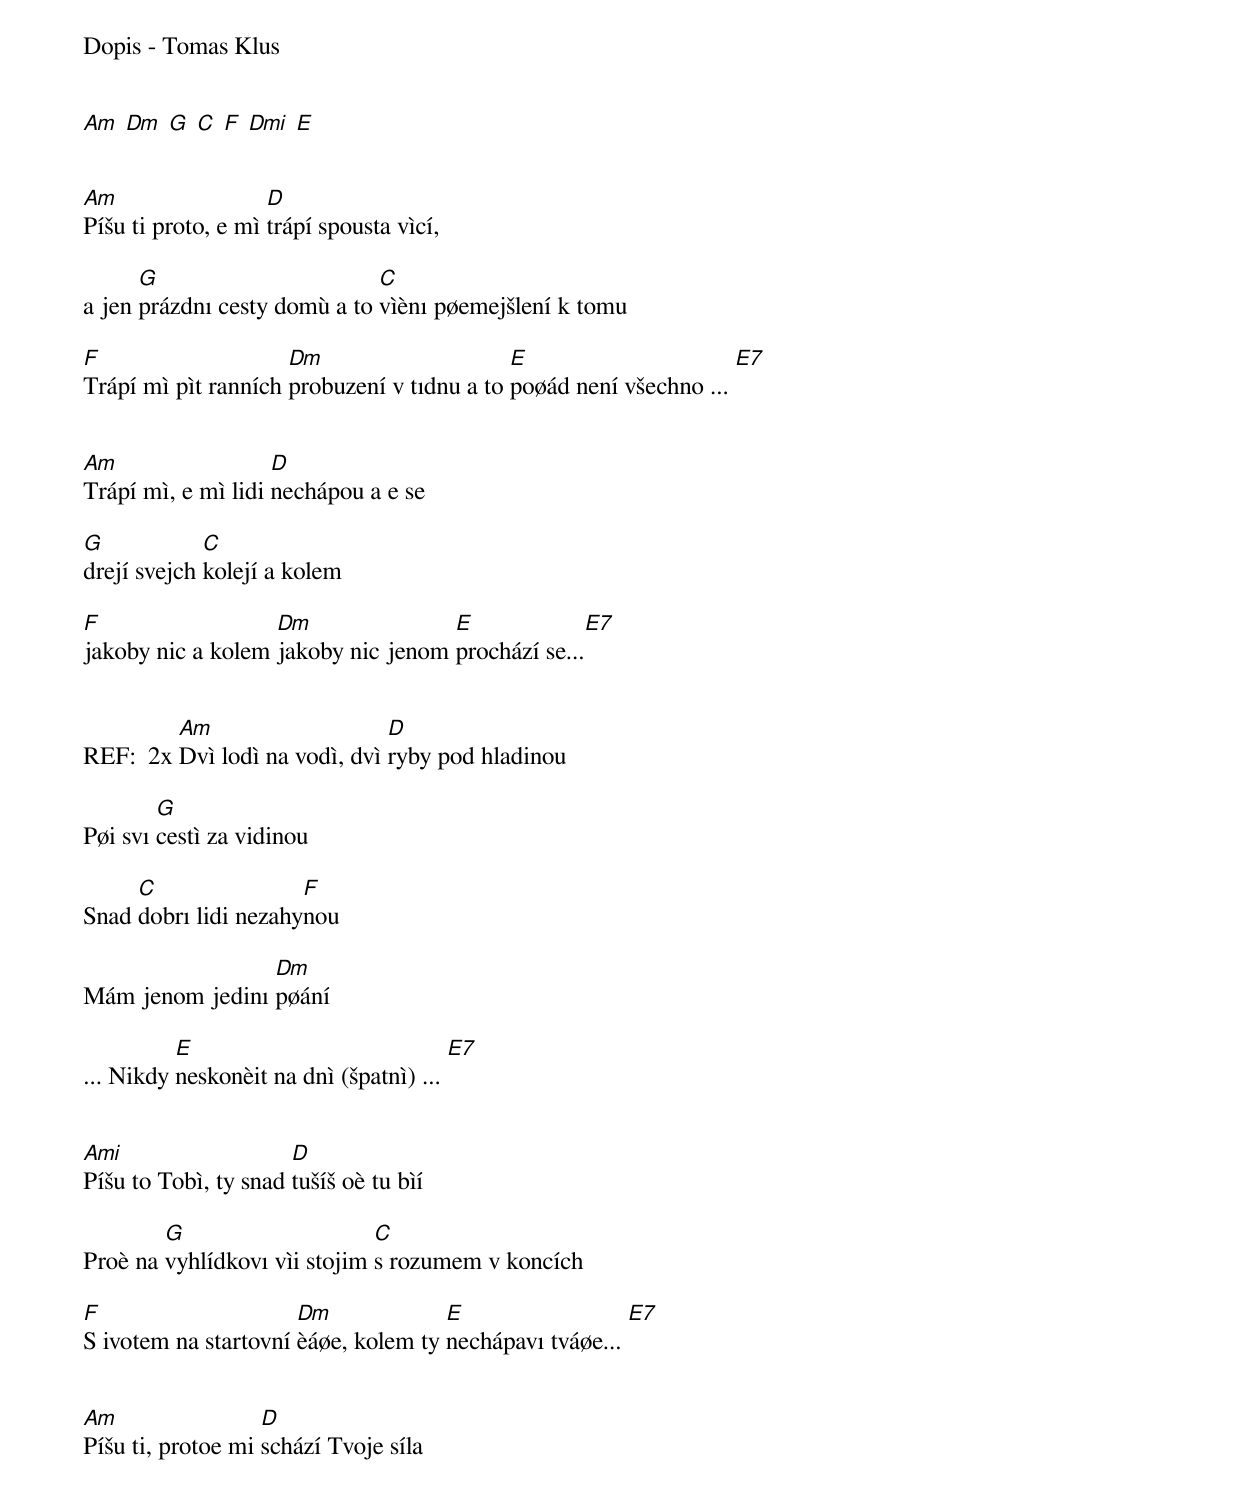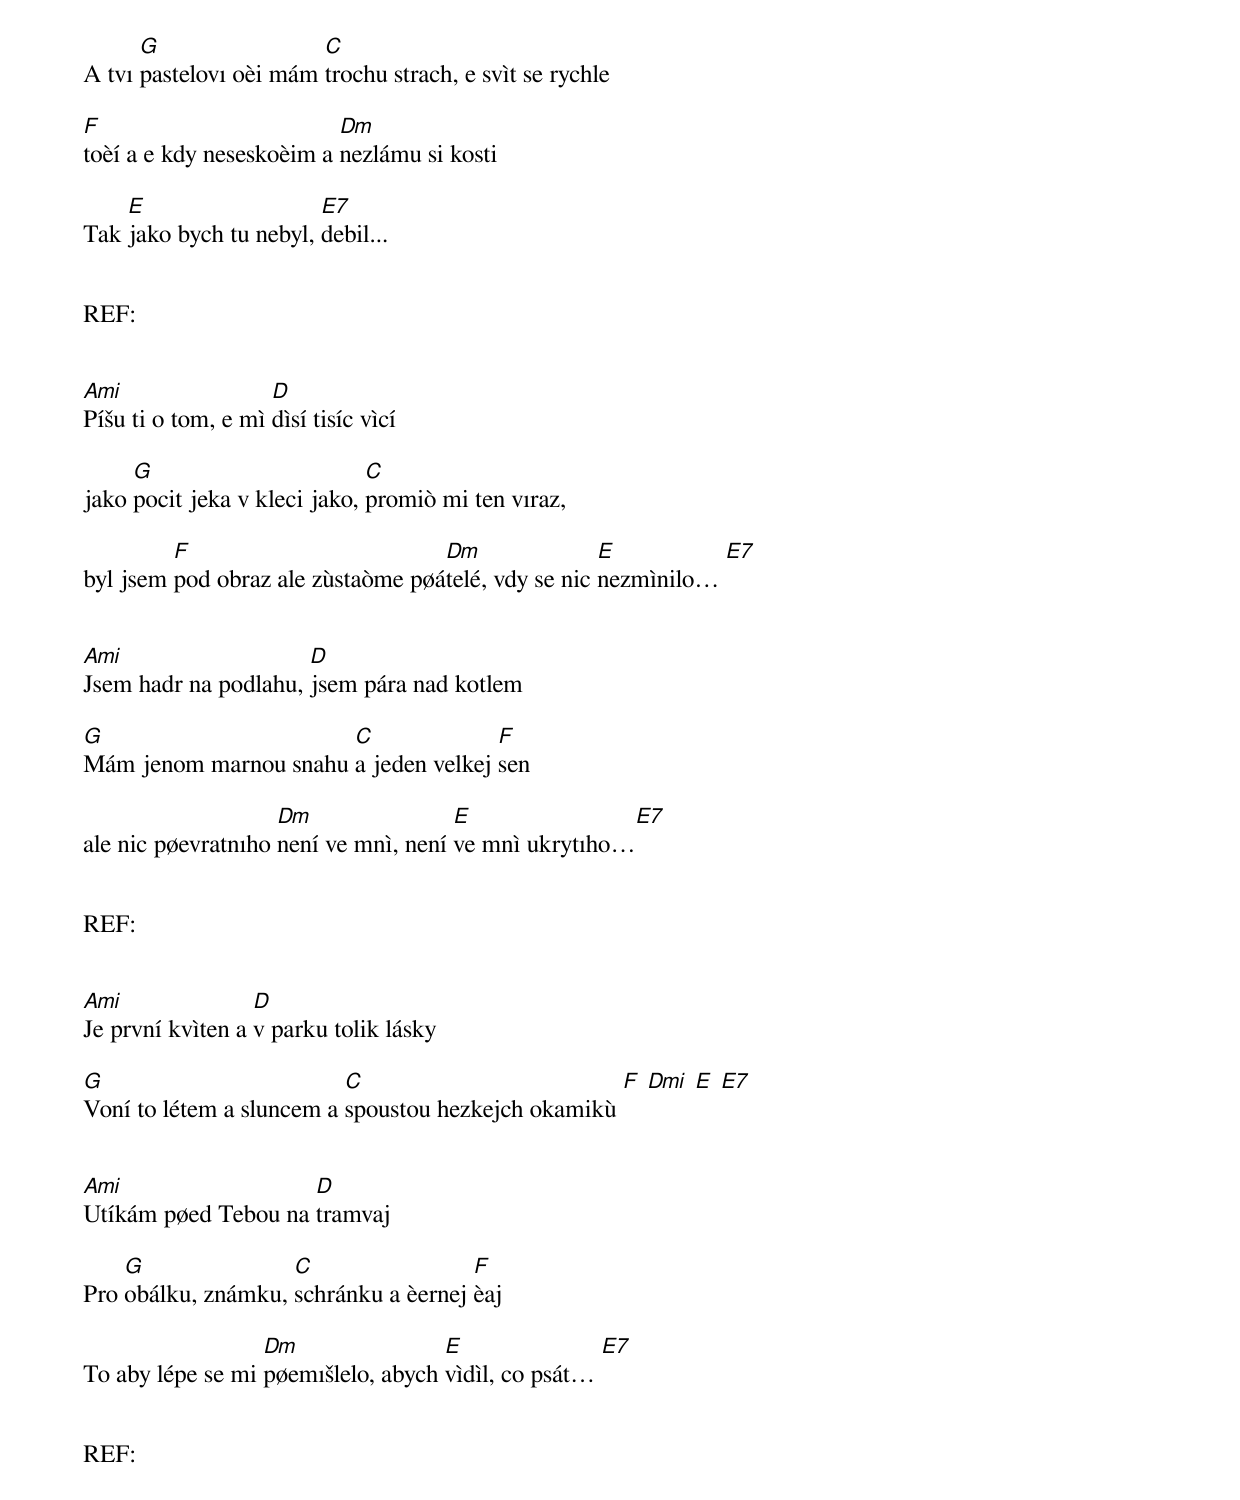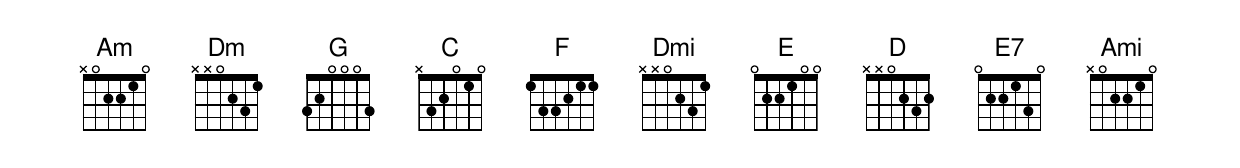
Dopis - Tomas Klus


[Am] [Dm] [G] [C] [F] [Dmi] [E]


[Am]Píšu ti proto, e mì [D]trápí spousta vìcí,

a jen [G]prázdnı cesty domù a to [C]vìènı pøemejšlení k tomu

[F]Trápí mì pìt ranních [Dm]probuzení v tıdnu a to [E]poøád není všechno ... [E7]


[Am]Trápí mì, e mì lidi [D]nechápou a e se

[G]drejí svejch [C]kolejí a kolem

[F]jakoby nic a kolem [Dm]jakoby nic jenom [E]prochází se...[E7]


REF:  2x [Am]Dvì lodì na vodì, dvì [D]ryby pod hladinou

Pøi svı [G]cestì za vidinou

Snad [C]dobrı lidi nezahy[F]nou

Mám jenom jedinı [Dm]pøání

... Nikdy [E]neskonèit na dnì (špatnì) ... [E7]


[Ami]Píšu to Tobì, ty snad [D]tušíš oè tu bìí

Proè na [G]vyhlídkovı vìi stojim [C]s rozumem v koncích

[F]S ivotem na startovní [Dm]èáøe, kolem ty [E]nechápavı tváøe... [E7]


[Am]Píšu ti, protoe mi [D]schází Tvoje síla

A tvı [G]pastelovı oèi mám [C]trochu strach, e svìt se rychle

[F]toèí a e kdy neseskoèim a [Dm]nezlámu si kosti

Tak [E]jako bych tu nebyl, [E7]debil...


REF:


[Ami]Píšu ti o tom, e mì [D]dìsí tisíc vìcí

jako [G]pocit jeka v kleci jako, [C]promiò mi ten vıraz,

byl jsem [F]pod obraz ale zùstaòme pøá[Dm]telé, vdy se nic [E]nezmìnilo… [E7]


[Ami]Jsem hadr na podlahu, [D]jsem pára nad kotlem

[G]Mám jenom marnou snahu [C]a jeden velkej [F]sen

ale nic pøevratnıho [Dm]není ve mnì, není [E]ve mnì ukrytıho…[E7]


REF:


[Ami]Je první kvìten a [D]v parku tolik lásky

[G]Voní to létem a sluncem a [C]spoustou hezkejch okamikù [F] [Dmi] [E] [E7]


[Ami]Utíkám pøed Tebou na [D]tramvaj

Pro [G]obálku, známku, [C]schránku a èernej [F]èaj

To aby lépe se mi [Dm]pøemıšlelo, abych [E]vìdìl, co psát… [E7]


REF:
